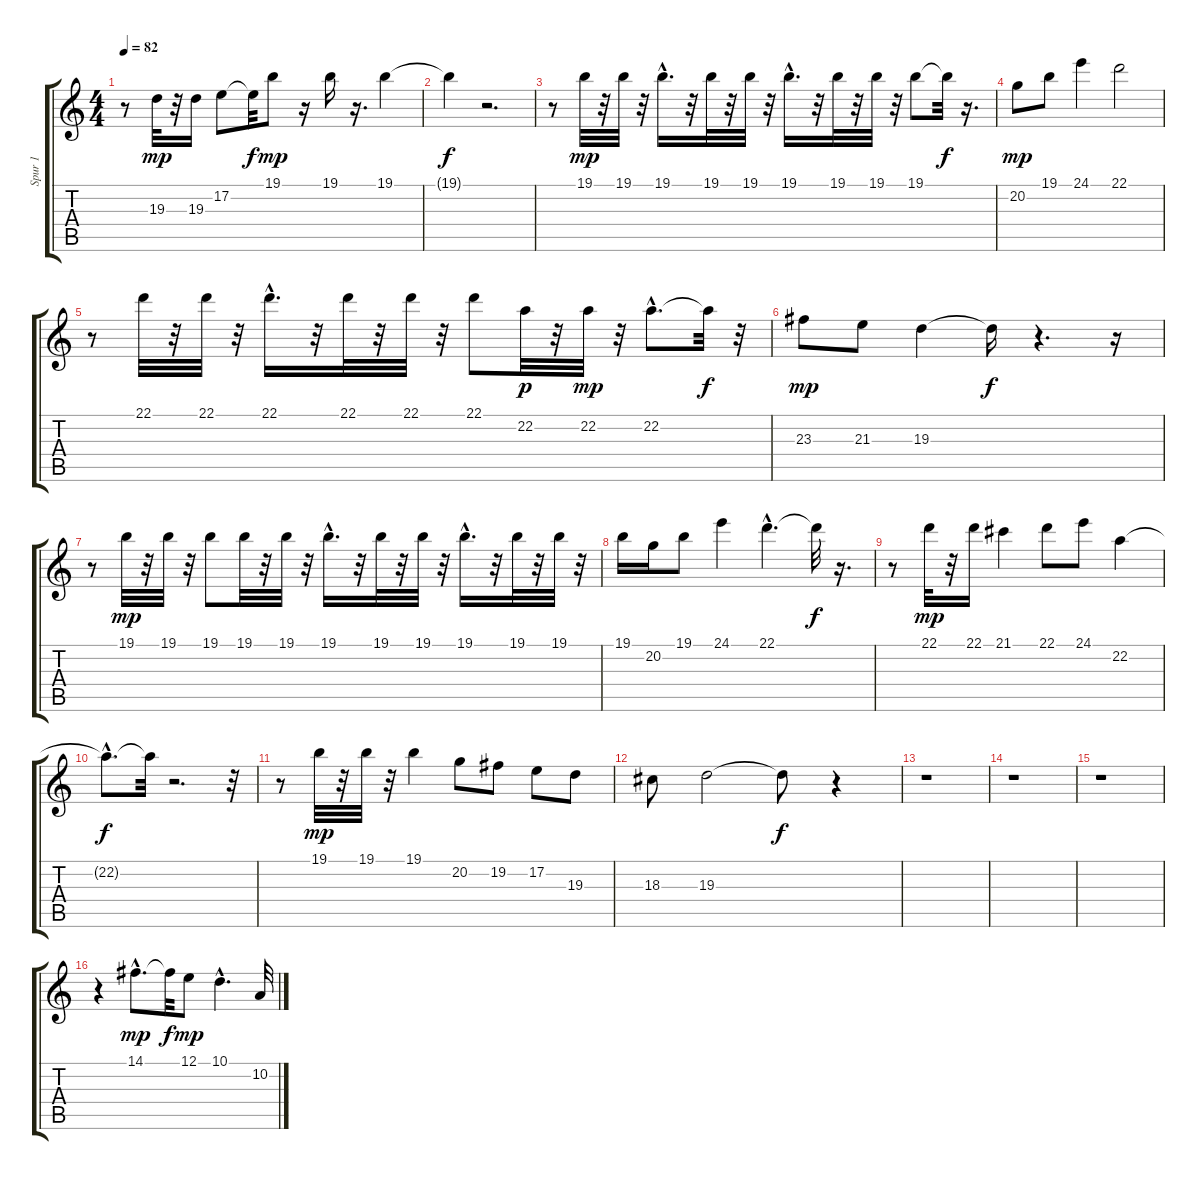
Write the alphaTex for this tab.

\track ("Spur 1" "Spur 1") {instrument flute}
\staff {score tabs}
\tuning (E4 B3 G3 D3 A2 E2) {hide}
\ts (4 4)
\tempo 82
\clef g2
\ks c
r.8{dy f} 19.3.32{dy mp} r.32 19.3.16 17.2.8 17.2{t}.32{dy f} 19.1.8{dy mp} r.16 19.1.16 r.16{d} 19.1.4 |
19.1{t}.4{dy f} r.2{d} |
r.8 19.1.32{dy mp} r.32 19.1.32 r.32 19.1{hac}.16{d} r.32 19.1.32 r.32 19.1.32 r.32 19.1{hac}.16{d} r.32 19.1.32 r.32 19.1.32 r.32 19.1.8 19.1{t}.32{dy f} r.16{d} |
20.2.8{dy mp} 19.1.8 24.1.4 22.1.2 |
r.8 22.1.32 r.32 22.1.32 r.32 22.1{hac}.16{d} r.32 22.1.32 r.32 22.1.32 r.32 22.1.8 22.2.32{dy p} r.32 22.2.32{dy mp} r.32 22.2{hac}.8{d} 22.2{t}.32{dy f} r.32 |
23.3.8{dy mp} 21.3.8 19.3.4 19.3{t}.16{dy f} r.4{d} r.16 |
r.8 19.1.32{dy mp} r.32 19.1.32 r.32 19.1.8 19.1.32 r.32 19.1.32 r.32 19.1{hac}.16{d} r.32 19.1.32 r.32 19.1.32 r.32 19.1{hac}.16{d} r.32 19.1.32 r.32 19.1.32 r.32 |
19.1.16 20.2.16 19.1.8 24.1.4 22.1{hac}.4{d} 22.1{t}.32{dy f} r.16{d} |
r.8 22.1.32{dy mp} r.32 22.1.16 21.1.4 22.1.8 24.1.8 22.2.4 |
22.2{hac t}.8{d dy f} 22.2{t}.32 r.2{d} r.32 |
r.8 19.1.32{dy mp} r.32 19.1.32 r.32 19.1.4 20.2.8 19.2.8 17.2.8 19.3.8 |
18.3.8 19.3.2 19.3{t}.8{dy f} r.4 |
r.1 |
r.1 |
r.1 |
r.4 14.1{hac}.8{d dy mp} 14.1{t}.32{dy f} 12.1.8{dy mp} 10.1{hac}.4{d} 10.2.32
